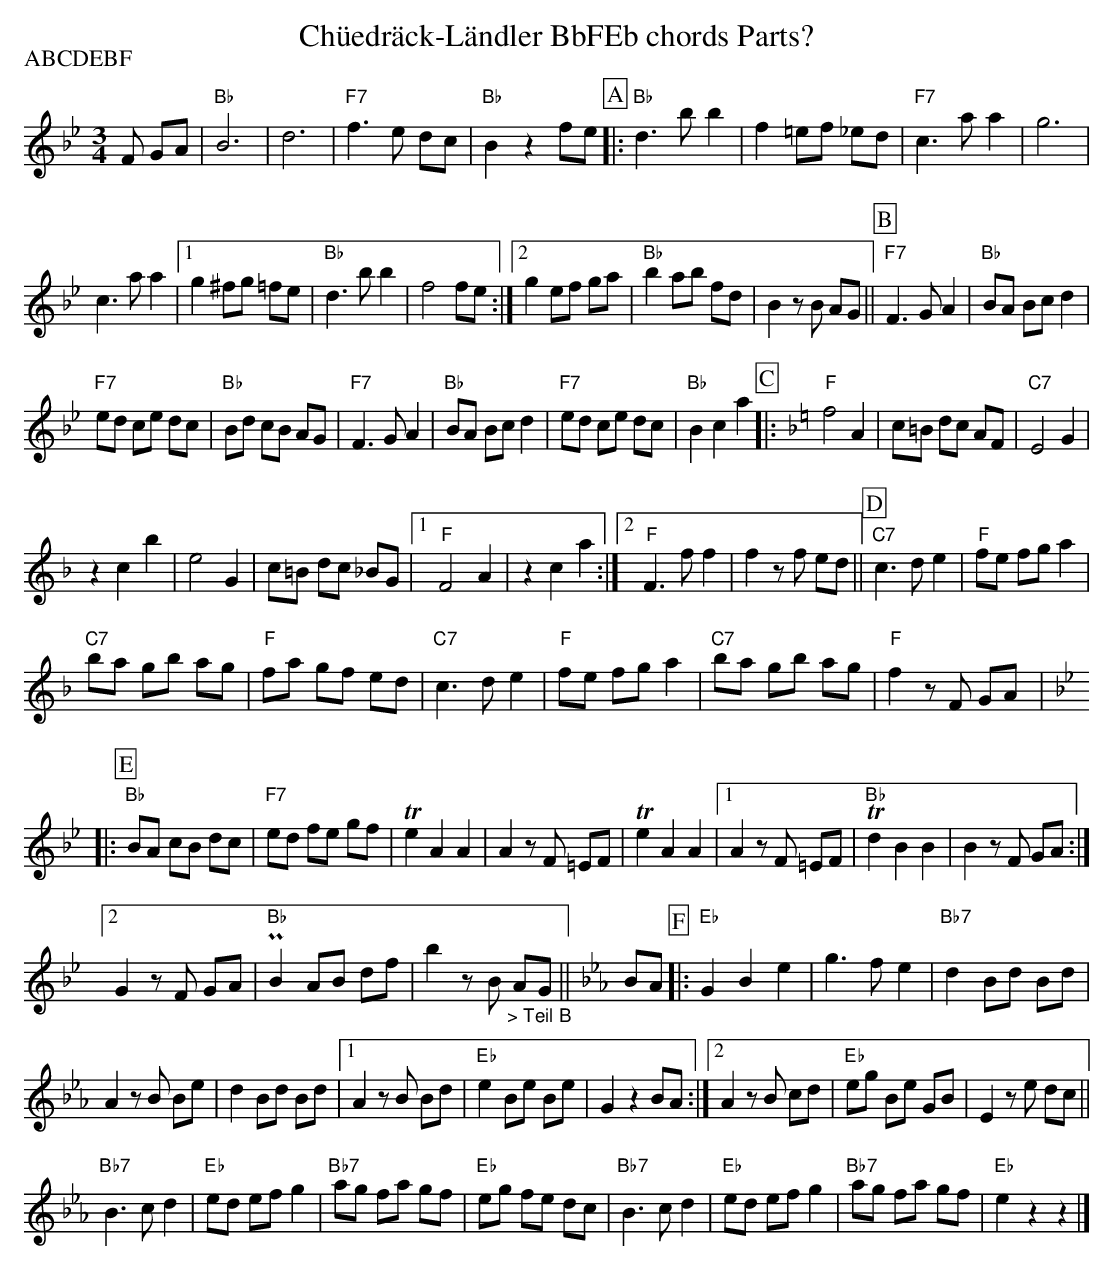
X:1
T: Ch\"uedr\"ack-L\"andler BbFEb chords Parts?
M:3/4
L:1/8
P:ABCDEBF
K:Bb %%MIDI gchordon
F GA | "Bb"B6 | d6 | "F7"f3e dc | "Bb"B2z2 fe [P:A] |: "Bb"d3bb2 | f2 =ef _ed | "F7"c3aa2 | g6 |
c3aa2 |1 g2 ^fg =fe | "Bb"d3bb2 | f4 fe :|2 g2 ef ga | "Bb"b2 ab fd | B2zB AG ||[P:B] "F7"F3GA2 | "Bb"BA Bc d2 |
"F7"ed ce dc | "Bb"Bd cB AG | "F7"F3GA2 | "Bb"BA Bc d2 | "F7"ed ce dc | "Bb"B2c2a2 [P:C]|: [K:F] "F"f4A2 | c=B dc AF | "C7"E4G2 |
z2 c2b2 | e4G2 | c=B dc _BG |1 "F"F4A2 | z2c2a2 :|2 "F"F3ff2 | f2zf ed ||[P:D] "C7"c3de2 | "F"fe fg a2 |
"C7"ba gb ag | "F"fa gf ed | "C7"c3de2 | "F"fe fg a2 | "C7"ba gb ag | "F"f2zF GA [P:E]|: [K:Bb]
"Bb"BA  cB dc | "F7"ed fe gf | Te2A2A2 | A2zF =EF | Te2A2A2 |1 A2zF =EF | "Bb"Td2B2B2 | B2zF GA :|2
G2zF GA | "Bb"PB2AB df | b2zB "_> Teil B"AG || [K:Eb] BA [P:F]|: "Eb"G2B2e2 |   g3fe2 | "Bb7"d2Bd Bd |
A2zB Be | d2 Bd Bd |1 A2zB Bd | "Eb"e2 Be Be | G2z2 BA :|2 A2zB cd | "Eb"eg Be GB | E2ze dc ||
"Bb7"B3cd2 | "Eb"ed ef g2 | "Bb7"ag fa gf | "Eb"eg fe dc | "Bb7"B3cd2 | "Eb"ed efg2 | "Bb7"ag fa gf | "Eb"e2z2z2 |]
